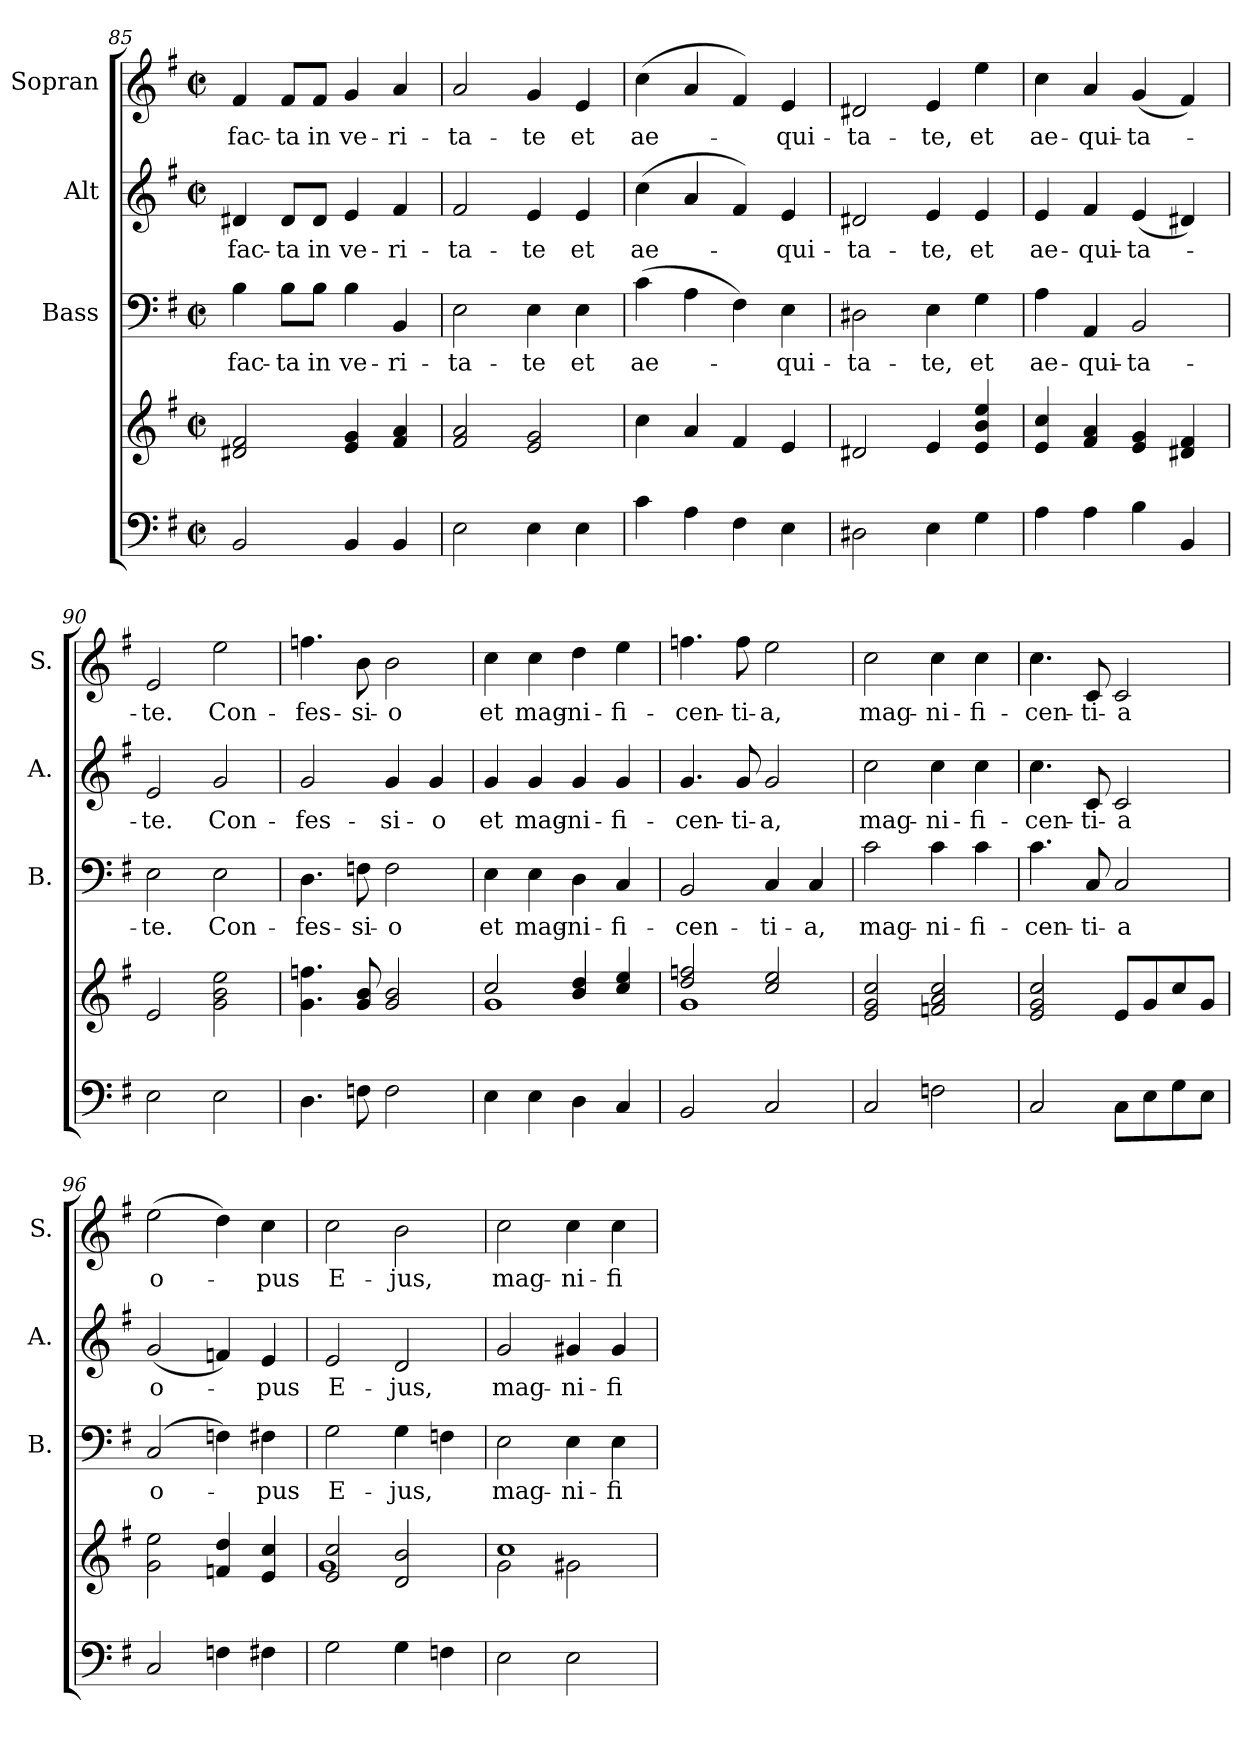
**kern	**kern	**kern	**text	**kern	**text	**kern	**text
*part4	*part4	*part3	*part3	*part2	*part2	*part1	*part1
*staff5	*staff4	*staff3	*staff3	*staff2	*staff2	*staff1	*staff1
*	*	*I"Bass	*	*I"Alt	*	*I"Sopran	*
*	*	*I'B.	*	*I'A.	*	*I'S.	*
*clefF4	*clefG2	*clefF4	*	*clefG2	*	*clefG2	*
*k[f#]	*k[f#]	*k[f#]	*	*k[f#]	*	*k[f#]	*
*G:	*G:	*G:	*	*G:	*	*G:	*
*M2/2	*M2/2	*M2/2	*	*M2/2	*	*M2/2	*
*met(c|)	*met(c|)	*met(c|)	*	*met(c|)	*	*met(c|)	*
=85	=85	=85	=85	=85	=85	=85	=85
!	!	!	!LO:LY:b	!	!LO:LY:b	!	!LO:LY:b
2BB/	2d#X/ 2f#/	4B\	fac-	4d#X/	fac-	4f#/	fac-
!	!	!	!LO:LY:b	!	!LO:LY:b	!	!LO:LY:b
.	.	8B\L	-ta	8d#/L	-ta	8f#/L	-ta
!	!	!	!LO:LY:b	!	!LO:LY:b	!	!LO:LY:b
.	.	8B\J	in	8d#/J	in	8f#/J	in
!	!	!	!LO:LY:b	!	!LO:LY:b	!	!LO:LY:b
4BB/	4e/ 4g/	4B\	ve-	4e/	ve-	4g/	ve-
!	!	!	!LO:LY:b	!	!LO:LY:b	!	!LO:LY:b
4BB/	4f#/ 4a/	4BB/	-ri-	4f#/	-ri-	4a/	-ri-
=86	=86	=86	=86	=86	=86	=86	=86
!	!	!	!LO:LY:b	!	!LO:LY:b	!	!LO:LY:b
2E\	2f#/ 2a/	2E\	-ta-	2f#/	-ta-	2a/	-ta-
!	!	!	!LO:LY:b	!	!LO:LY:b	!	!LO:LY:b
4E\	2e/ 2g/	4E\	-te	4e/	-te	4g/	-te
!	!	!	!LO:LY:b	!	!LO:LY:b	!	!LO:LY:b
4E\	.	4E\	et	4e/	et	4e/	et
=87	=87	=87	=87	=87	=87	=87	=87
!	!	!	!LO:LY:b	!	!LO:LY:b	!	!LO:LY:b
4c\	4cc\	(>4c\	ae-	(>4cc\	ae-	(>4cc\	ae-
4A\	4a/	4A\	.	4a/	.	4a/	.
4F#\	4f#/	4F#\)	.	4f#/)	.	4f#/)	.
!	!	!	!LO:LY:b	!	!LO:LY:b	!	!LO:LY:b
4E\	4e/	4E\	-qui-	4e/	-qui-	4e/	-qui-
=88	=88	=88	=88	=88	=88	=88	=88
!	!	!	!LO:LY:b	!	!LO:LY:b	!	!LO:LY:b
2D#X\	2d#X/	2D#X\	-ta-	2d#X/	-ta-	2d#X/	-ta-
!	!	!	!LO:LY:b	!	!LO:LY:b	!	!LO:LY:b
4E\	4e/	4E\	-te,	4e/	-te,	4e/	-te,
!	!	!	!LO:LY:b	!	!LO:LY:b	!	!LO:LY:b
4G\	4e/ 4b/ 4ee/	4G\	et	4e/	et	4ee\	et
!!LO:LB:g=z
=89	=89	=89	=89	=89	=89	=89	=89
!	!	!	!LO:LY:b	!	!LO:LY:b	!	!LO:LY:b
4A\	4e/ 4cc/	4A\	ae-	4e/	ae-	4cc\	ae-
!	!	!	!LO:LY:b	!	!LO:LY:b	!	!LO:LY:b
4A\	4f#/ 4a/	4AA/	-qui-	4f#/	-qui-	4a/	-qui-
!	!	!	!LO:LY:b	!	!LO:LY:b	!	!LO:LY:b
4B\	4e/ 4g/	2BB/	-ta-	(<4e/	-ta-	(<4g/	-ta-
4BB/	4d#X/ 4f#/	.	.	4d#X/)	.	4f#/)	.
=90	=90	=90	=90	=90	=90	=90	=90
!	!	!	!LO:LY:b	!	!LO:LY:b	!	!LO:LY:b
2E\	2e/	2E\	-te.	2e/	-te.	2e/	-te.
!	!	!	!LO:LY:b	!	!LO:LY:b	!	!LO:LY:b
2E\	2g\ 2b\ 2ee\	2E\	Con-	2g/	Con-	2ee\	Con-
=91	=91	=91	=91	=91	=91	=91	=91
!	!	!	!LO:LY:b	!	!LO:LY:b	!	!LO:LY:b
4.D\	4.g\ 4.ffn\	4.D\	-fes-	2g/	-fes-	4.ffn\	-fes-
!	!	!	!LO:LY:b	!	!	!	!LO:LY:b
8Fn\	8g/ 8b/	8Fn\	-si-	.	.	8b\	-si-
!	!	!	!LO:LY:b	!	!LO:LY:b	!	!LO:LY:b
2F\	2g/ 2b/	2F\	-o	4g/	-si-	2b\	-o
!	!	!	!	!	!LO:LY:b	!	!
.	.	.	.	4g/	-o	.	.
=92	=92	=92	=92	=92	=92	=92	=92
*	*^	*	*	*	*	*	*
!	!	!	!	!LO:LY:b	!	!LO:LY:b	!	!LO:LY:b
4E\	2cc/	1g	4E\	et	4g/	et	4cc\	et
!	!	!	!	!LO:LY:b	!	!LO:LY:b	!	!LO:LY:b
4E\	.	.	4E\	mag-	4g/	mag-	4cc\	mag-
!	!	!	!	!LO:LY:b	!	!LO:LY:b	!	!LO:LY:b
4D\	4b/ 4dd/	.	4D\	-ni-	4g/	-ni-	4dd\	-ni-
!	!	!	!	!LO:LY:b	!	!LO:LY:b	!	!LO:LY:b
4C/	4cc/ 4ee/	.	4C/	-fi-	4g/	-fi-	4ee\	-fi-
=93	=93	=93	=93	=93	=93	=93	=93	=93
!	!	!	!	!LO:LY:b	!	!LO:LY:b	!	!LO:LY:b
2BB/	2dd/ 2ffn/	1g	2BB/	-cen-	4.g/	-cen-	4.ffn\	-cen-
!	!	!	!	!	!	!LO:LY:b	!	!LO:LY:b
.	.	.	.	.	8g/	-ti-	8ff\	-ti-
!	!	!	!	!LO:LY:b	!	!LO:LY:b	!	!LO:LY:b
2C/	2cc/ 2ee/	.	4C/	-ti-	2g/	-a,	2ee\	-a,
!	!	!	!	!LO:LY:b	!	!	!	!
.	.	.	4C/	-a,	.	.	.	.
*	*v	*v	*	*	*	*	*	*
=94	=94	=94	=94	=94	=94	=94	=94
!	!	!	!LO:LY:b	!	!LO:LY:b	!	!LO:LY:b
2C/	2e/ 2g/ 2cc/	2c\	mag-	2cc\	mag-	2cc\	mag-
!	!	!	!LO:LY:b	!	!LO:LY:b	!	!LO:LY:b
2Fn\	2fn/ 2a/ 2cc/	4c\	-ni-	4cc\	-ni-	4cc\	-ni-
!	!	!	!LO:LY:b	!	!LO:LY:b	!	!LO:LY:b
.	.	4c\	-fi-	4cc\	-fi-	4cc\	-fi-
=95	=95	=95	=95	=95	=95	=95	=95
!	!	!	!LO:LY:b	!	!LO:LY:b	!	!LO:LY:b
2C/	2e/ 2g/ 2cc/	4.c\	-cen-	4.cc\	-cen-	4.cc\	-cen-
!	!	!	!LO:LY:b	!	!LO:LY:b	!	!LO:LY:b
.	.	8C/	-ti-	8c/	-ti-	8c/	-ti-
!	!	!	!LO:LY:b	!	!LO:LY:b	!	!LO:LY:b
8C\L	8e/L	2C/	-a	2c/	-a	2c/	-a
8E\	8g/	.	.	.	.	.	.
8G\	8cc/	.	.	.	.	.	.
8E\J	8g/J	.	.	.	.	.	.
!!LO:LB:g=z
=96	=96	=96	=96	=96	=96	=96	=96
!	!	!	!LO:LY:b	!	!LO:LY:b	!	!LO:LY:b
2C/	2g\ 2ee\	(2C/	o-	(<2g/	o-	(>2ee\	o-
4Fn\	4fn/ 4dd/	4Fn\)	.	4fn/)	.	4dd\)	.
!	!	!	!LO:LY:b	!	!LO:LY:b	!	!LO:LY:b
4F#X\	4e/ 4cc/	4F#X\	-pus	4e/	-pus	4cc\	-pus
=97	=97	=97	=97	=97	=97	=97	=97
*	*^	*	*	*	*	*	*
!	!	!	!	!LO:LY:b	!	!LO:LY:b	!	!LO:LY:b
2G\	2e/ 2cc/	1g	2G\	E-	2e/	E-	2cc\	E-
!	!	!	!	!LO:LY:b	!	!LO:LY:b	!	!LO:LY:b
4G\	2d/ 2b/	.	4G\	-jus,	2d/	-jus,	2b\	-jus,
4Fn\	.	.	4Fn\	.	.	.	.	.
=98	=98	=98	=98	=98	=98	=98	=98	=98
!	!	!	!	!LO:LY:b	!	!LO:LY:b	!	!LO:LY:b
2E\	1cc	2g\	2E\	mag-	2g/	mag-	2cc\	mag-
!	!	!	!	!LO:LY:b	!	!LO:LY:b	!	!LO:LY:b
2E\	.	2g#X\	4E\	-ni-	4g#X/	-ni-	4cc\	-ni-
!	!	!	!	!LO:LY:b	!	!LO:LY:b	!	!LO:LY:b
.	.	.	4E\	-fi-	4g#/	-fi-	4cc\	-fi-
*	*v	*v	*	*	*	*	*	*
=	=	=	=	=	=	=	=
*-	*-	*-	*-	*-	*-	*-	*-
